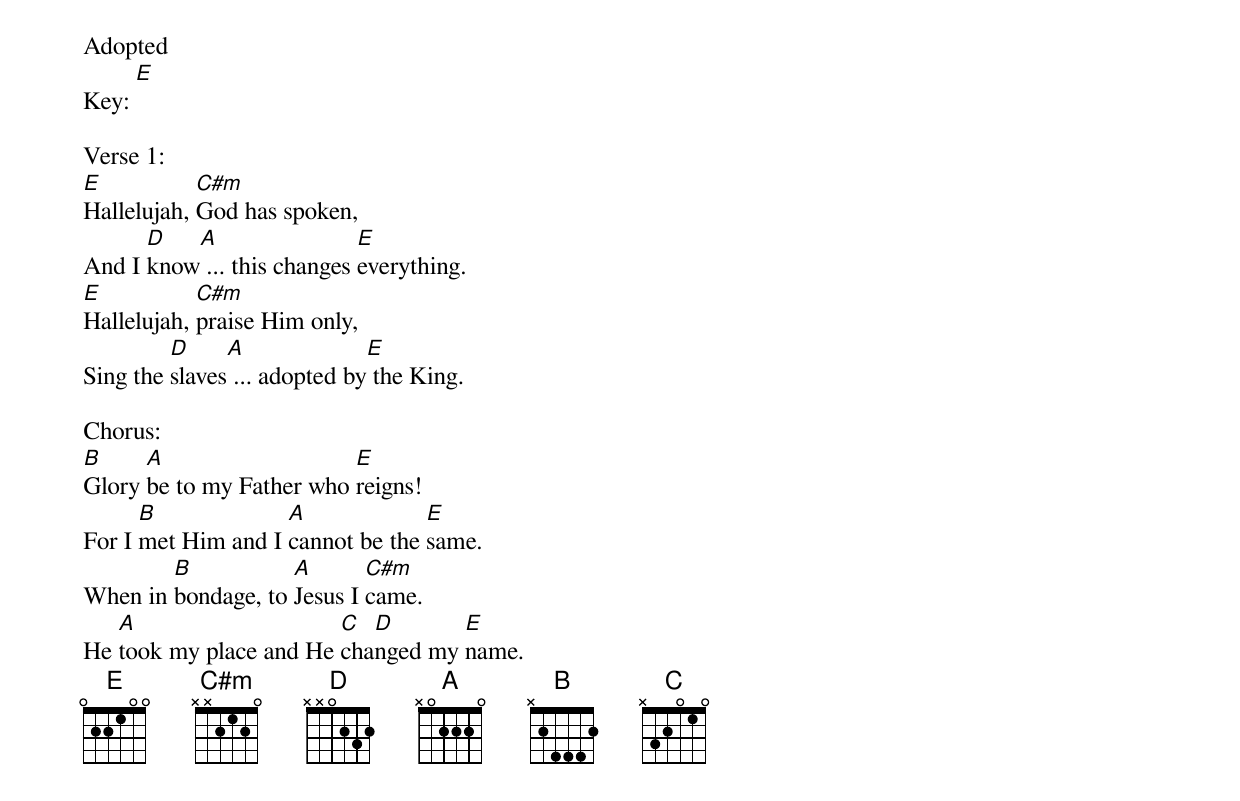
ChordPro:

Adopted
Key: [E]

Verse 1:
[E]Hallelujah, [C#m]God has spoken,
And I [D]know[A] ... this changes [E]everything.
[E]Hallelujah, [C#m]praise Him only,
Sing the [D]slaves[A] ... adopted by[E] the King.

Chorus:
[B]Glory [A]be to my Father who [E]reigns!
For I [B]met Him and I [A]cannot be the [E]same.
When in [B]bondage, to [A]Jesus I [C#m]came.
He [A]took my place and He [C]cha[D]nged my [E]name.
